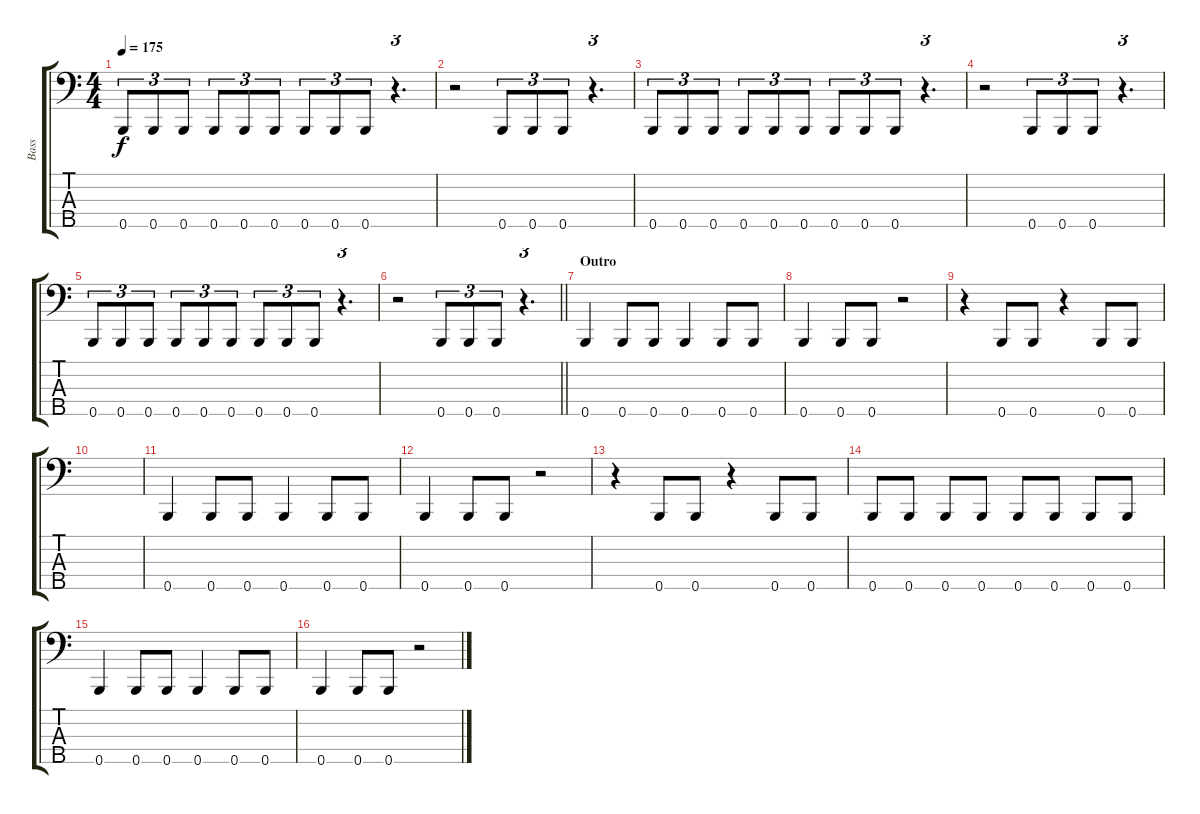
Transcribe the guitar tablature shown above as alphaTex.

\track ("Bass" "Bass") {instrument electricbassfinger}
\staff {score tabs}
\tuning (A2 E2 B1 Gb1 B0) {hide}
\ts (4 4)
\tempo 175
\clef f4
\ks c
0.5.8{tu (3 2) dy f} 0.5.8{tu (3 2)} 0.5.8{tu (3 2)} 0.5.8{tu (3 2)} 0.5.8{tu (3 2)} 0.5.8{tu (3 2)} 0.5.8{tu (3 2)} 0.5.8{tu (3 2)} 0.5.8{tu (3 2)} r.4{d tu (3 2)} |
r.2 0.5.8{tu (3 2)} 0.5.8{tu (3 2)} 0.5.8{tu (3 2)} r.4{d tu (3 2)} |
0.5.8{tu (3 2)} 0.5.8{tu (3 2)} 0.5.8{tu (3 2)} 0.5.8{tu (3 2)} 0.5.8{tu (3 2)} 0.5.8{tu (3 2)} 0.5.8{tu (3 2)} 0.5.8{tu (3 2)} 0.5.8{tu (3 2)} r.4{d tu (3 2)} |
r.2 0.5.8{tu (3 2)} 0.5.8{tu (3 2)} 0.5.8{tu (3 2)} r.4{d tu (3 2)} |
0.5.8{tu (3 2)} 0.5.8{tu (3 2)} 0.5.8{tu (3 2)} 0.5.8{tu (3 2)} 0.5.8{tu (3 2)} 0.5.8{tu (3 2)} 0.5.8{tu (3 2)} 0.5.8{tu (3 2)} 0.5.8{tu (3 2)} r.4{d tu (3 2)} |
\barLineRight lightlight
r.2 0.5.8{tu (3 2)} 0.5.8{tu (3 2)} 0.5.8{tu (3 2)} r.4{d tu (3 2)} |
\section ("" "Outro")
0.5.4 0.5.8 0.5.8 0.5.4 0.5.8 0.5.8 |
0.5.4 0.5.8 0.5.8 r.2 |
r.4 0.5.8 0.5.8 r.4 0.5.8 0.5.8 |
|
0.5.4 0.5.8 0.5.8 0.5.4 0.5.8 0.5.8 |
0.5.4 0.5.8 0.5.8 r.2 |
r.4 0.5.8 0.5.8 r.4 0.5.8 0.5.8 |
0.5.8 0.5.8 0.5.8 0.5.8 0.5.8 0.5.8 0.5.8 0.5.8 |
0.5.4 0.5.8 0.5.8 0.5.4 0.5.8 0.5.8 |
0.5.4 0.5.8 0.5.8 r.2
